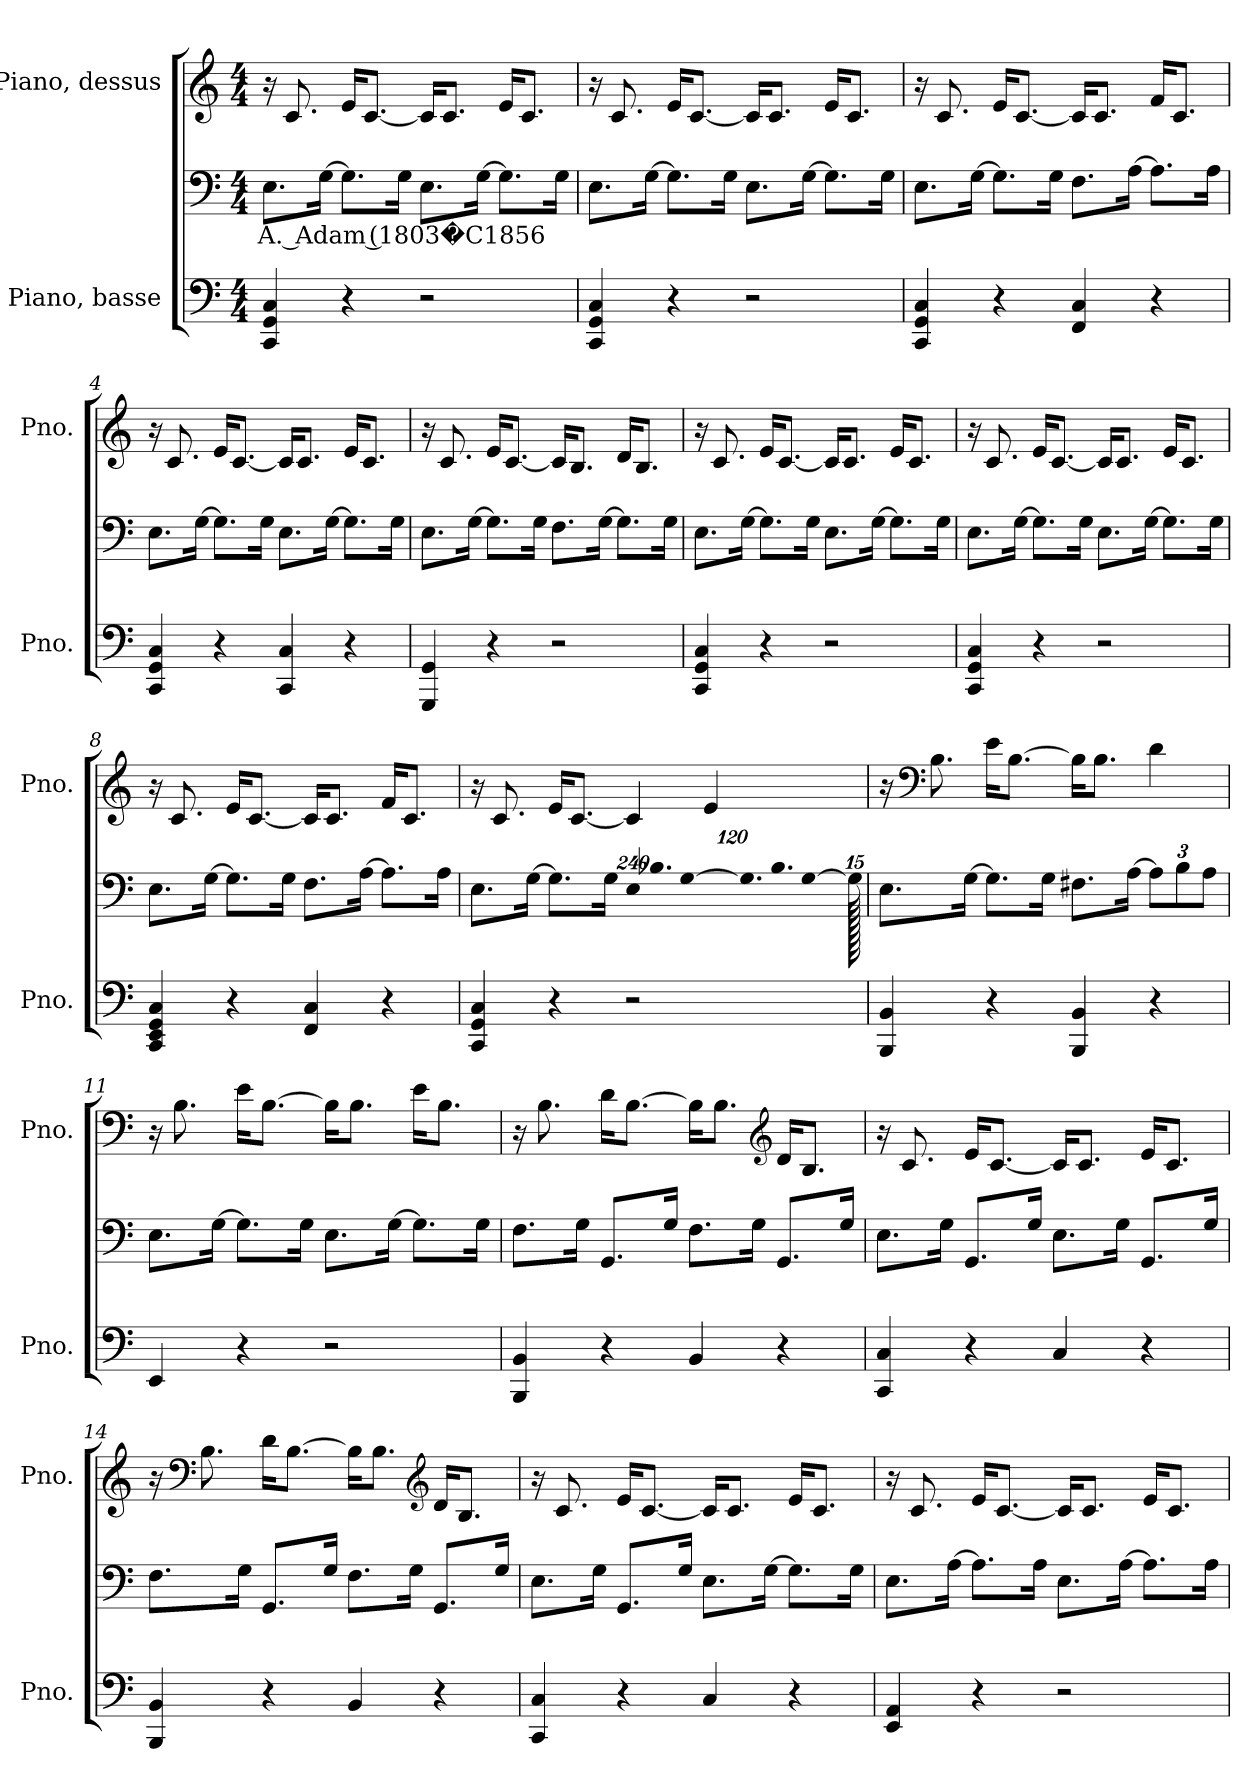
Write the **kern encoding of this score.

**kern	**kern	**text	**kern
*part2	*part2	*part2	*part1
*staff3	*staff2	*staff2	*staff1
*I"Piano, basse	*	*	*I"Piano, dessus
*I'Pno.	*	*	*I'Pno.
*clefF4	*clefF4	*	*clefG2
*k[]	*k[]	*	*k[]
*M4/4	*M4/4	*	*M4/4
*MM112	*MM112	*	*MM112
=1	=1	=1	=1
!	!	!LO:LY:b	!
4CC/ 4GG/ 4C/	8.E\L	A. Adam (1803�C1856	16r
.	.	.	8.c/
.	[16G\Jk	.	.
4r	8.G\L]	.	16e/KL
.	.	.	[8.c/J
.	16G\Jk	.	.
2r	8.E\L	.	16c/KL]
.	.	.	8.c/J
.	[16G\Jk	.	.
.	8.G\L]	.	16e/KL
.	.	.	8.c/J
.	16G\Jk	.	.
=2	=2	=2	=2
4CC/ 4GG/ 4C/	8.E\L	.	16r
.	.	.	8.c/
.	[16G\Jk	.	.
4r	8.G\L]	.	16e/KL
.	.	.	[8.c/J
.	16G\Jk	.	.
2r	8.E\L	.	16c/KL]
.	.	.	8.c/J
.	[16G\Jk	.	.
.	8.G\L]	.	16e/KL
.	.	.	8.c/J
.	16G\Jk	.	.
!!LO:LB:g=z
=3	=3	=3	=3
4CC/ 4GG/ 4C/	8.E\L	.	16r
.	.	.	8.c/
.	[16G\Jk	.	.
4r	8.G\L]	.	16e/KL
.	.	.	[8.c/J
.	16G\Jk	.	.
4FF/ 4C/	8.F\L	.	16c/KL]
.	.	.	8.c/J
.	[16A\Jk	.	.
4r	8.A\L]	.	16f/KL
.	.	.	8.c/J
.	16A\Jk	.	.
=4	=4	=4	=4
4CC/ 4GG/ 4C/	8.E\L	.	16r
.	.	.	8.c/
.	[16G\Jk	.	.
4r	8.G\L]	.	16e/KL
.	.	.	[8.c/J
.	16G\Jk	.	.
4CC/ 4C/	8.E\L	.	16c/KL]
.	.	.	8.c/J
.	[16G\Jk	.	.
4r	8.G\L]	.	16e/KL
.	.	.	8.c/J
.	16G\Jk	.	.
=5	=5	=5	=5
4GGG/ 4GG/	8.E\L	.	16r
.	.	.	8.c/
.	[16G\Jk	.	.
4r	8.G\L]	.	16e/KL
.	.	.	[8.c/J
.	16G\Jk	.	.
2r	8.F\L	.	16c/KL]
.	.	.	8.B/J
.	[16G\Jk	.	.
.	8.G\L]	.	16d/KL
.	.	.	8.B/J
.	16G\Jk	.	.
=6	=6	=6	=6
4CC/ 4GG/ 4C/	8.E\L	.	16r
.	.	.	8.c/
.	[16G\Jk	.	.
4r	8.G\L]	.	16e/KL
.	.	.	[8.c/J
.	16G\Jk	.	.
2r	8.E\L	.	16c/KL]
.	.	.	8.c/J
.	[16G\Jk	.	.
.	8.G\L]	.	16e/KL
.	.	.	8.c/J
.	16G\Jk	.	.
!!LO:LB:g=z
=7	=7	=7	=7
4CC/ 4GG/ 4C/	8.E\L	.	16r
.	.	.	8.c/
.	[16G\Jk	.	.
4r	8.G\L]	.	16e/KL
.	.	.	[8.c/J
.	16G\Jk	.	.
2r	8.E\L	.	16c/KL]
.	.	.	8.c/J
.	[16G\Jk	.	.
.	8.G\L]	.	16e/KL
.	.	.	8.c/J
.	16G\Jk	.	.
=8	=8	=8	=8
4CC/ 4EE/ 4GG/ 4C/	8.E\L	.	16r
.	.	.	8.c/
.	[16G\Jk	.	.
4r	8.G\L]	.	16e/KL
.	.	.	[8.c/J
.	16G\Jk	.	.
4FF/ 4C/	8.F\L	.	16c/KL]
.	.	.	8.c/J
.	[16A\Jk	.	.
4r	8.A\L]	.	16f/KL
.	.	.	8.c/J
.	16A\Jk	.	.
=9	=9	=9	=9
4CC/ 4GG/ 4C/	8.E\L	.	16r
.	.	.	8.c/
.	[16G\Jk	.	.
4r	8.G\L]	.	16e/KL
.	.	.	[8.c/J
.	16G\Jk	.	.
*	*Xbrackettup	*	*
!	!LO:N:vis=16	!	!
2r	1920%137E\LL	.	4c/]
!	!LO:N:vis=16.	!	!
.	960%103B-X\	.	.
!	!LO:N:vis=32	!	!
.	[640%23G\K	.	.
!	!LO:N:vis=16.	!	!
.	960%103G\]	.	.
.	.	.	4e/
!	!LO:N:vis=16.	!	!
.	960%103B-\	.	.
.	[240%17G\J	.	.
1920ryy	1920G\]	.	1920ryy
!!LO:LB:g=z
=10	=10	=10	=10
4BBB/ 4BB/	8.E\L	.	16r
*	*	*	*clefF4
.	.	.	8.B\
.	[16G\Jk	.	.
4r	8.G\L]	.	16e\KL
.	.	.	[8.B\J
.	16G\Jk	.	.
4BBB/ 4BB/	8.F#X\L	.	16B\KL]
.	.	.	8.B\J
.	[16A\Jk	.	.
4r	12A\L]	.	4d\
.	12B\	.	.
.	12A\J	.	.
=11	=11	=11	=11
4EE/	8.E\L	.	16r
.	.	.	8.B\
.	[16G\Jk	.	.
4r	8.G\L]	.	16e\KL
.	.	.	[8.B\J
.	16G\Jk	.	.
2r	8.E\L	.	16B\KL]
.	.	.	8.B\J
.	[16G\Jk	.	.
.	8.G\L]	.	16e\KL
.	.	.	8.B\J
.	16G\Jk	.	.
=12	=12	=12	=12
4BBB/ 4BB/	8.F\L	.	16r
.	.	.	8.B\
.	16G\Jk	.	.
4r	8.GG/L	.	16d\KL
.	.	.	[8.B\J
.	16G/Jk	.	.
4BB/	8.F\L	.	16B\KL]
.	.	.	8.B\J
.	16G\Jk	.	.
*	*	*	*clefG2
4r	8.GG/L	.	16d/KL
.	.	.	8.B/J
.	16G/Jk	.	.
!!LO:PB:g=z
=13	=13	=13	=13
4CC/ 4C/	8.E\L	.	16r
.	.	.	8.c/
.	16G\Jk	.	.
4r	8.GG/L	.	16e/KL
.	.	.	[8.c/J
.	16G/Jk	.	.
4C/	8.E\L	.	16c/KL]
.	.	.	8.c/J
.	16G\Jk	.	.
4r	8.GG/L	.	16e/KL
.	.	.	8.c/J
.	16G/Jk	.	.
=14	=14	=14	=14
4BBB/ 4BB/	8.F\L	.	16r
*	*	*	*clefF4
.	.	.	8.B\
.	16G\Jk	.	.
4r	8.GG/L	.	16d\KL
.	.	.	[8.B\J
.	16G/Jk	.	.
4BB/	8.F\L	.	16B\KL]
.	.	.	8.B\J
.	16G\Jk	.	.
*	*	*	*clefG2
4r	8.GG/L	.	16d/KL
.	.	.	8.B/J
.	16G/Jk	.	.
=15	=15	=15	=15
4CC/ 4C/	8.E\L	.	16r
.	.	.	8.c/
.	16G\Jk	.	.
4r	8.GG/L	.	16e/KL
.	.	.	[8.c/J
.	16G/Jk	.	.
4C/	8.E\L	.	16c/KL]
.	.	.	8.c/J
.	[16G\Jk	.	.
4r	8.G\L]	.	16e/KL
.	.	.	8.c/J
.	16G\Jk	.	.
!!LO:LB:g=z
=16	=16	=16	=16
4EE/ 4AA/	8.E\L	.	16r
.	.	.	8.c/
.	[16A\Jk	.	.
4r	8.A\L]	.	16e/KL
.	.	.	[8.c/J
.	16A\Jk	.	.
2r	8.E\L	.	16c/KL]
.	.	.	8.c/J
.	[16A\Jk	.	.
.	8.A\L]	.	16e/KL
.	.	.	8.c/J
.	16A\Jk	.	.
=	=	=	=
*-	*-	*-	*-
